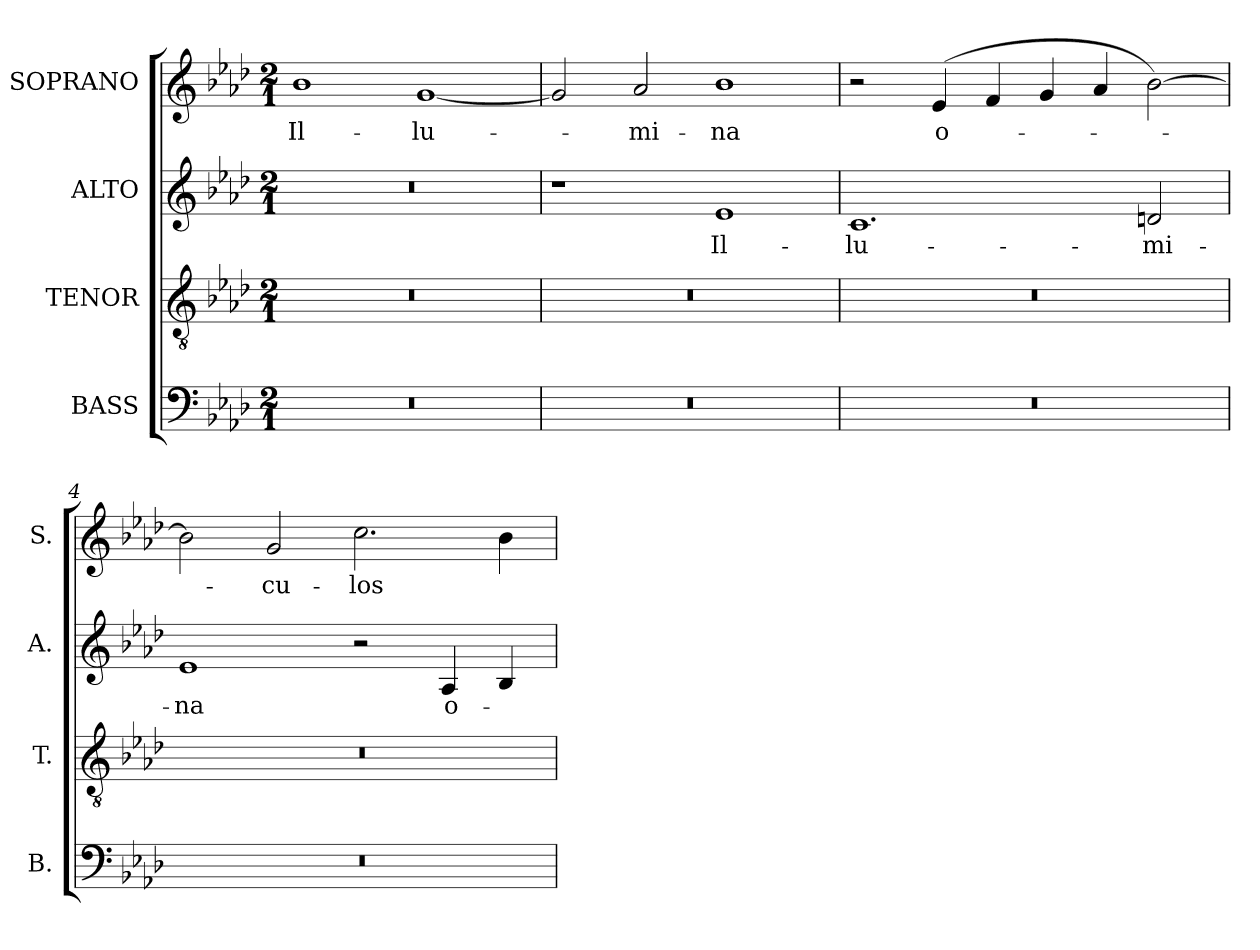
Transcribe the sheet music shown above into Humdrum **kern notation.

**kern	**kern	**kern	**text	**kern	**text
*part4	*part3	*part2	*part2	*part1	*part1
*staff4	*staff3	*staff2	*staff2	*staff1	*staff1
*I"BASS	*I"TENOR	*I"ALTO	*	*I"SOPRANO	*
*I'B.	*I'T.	*I'A.	*	*I'S.	*
!!LO:PB:g=z
*clefF4	*clefGv2	*clefG2	*	*clefG2	*
*	*ITrd7c12	*	*	*	*
*k[b-e-a-d-]	*k[b-e-a-d-]	*k[b-e-a-d-]	*	*k[b-e-a-d-]	*
*A-:	*A-:	*A-:	*	*A-:	*
*M2/1	*M2/1	*M2/1	*	*M2/1	*
*MM208	*MM208	*MM208	*	*MM208	*
=1	=1	=1	=1	=1	=1
!LO:N:vis=1	!LO:N:vis=1	!LO:N:vis=1	!	!	!
!	!	!	!	!	!LO:LY:b:color=#000000
0r	0r	0r	.	1b-i	Il-
!	!	!	!	!	!LO:LY:b:color=#000000
.	.	.	.	[1gi	-lu-
=2	=2	=2	=2	=2	=2
!LO:N:vis=1	!LO:N:vis=1	!	!	!	!
0r	0r	1r	.	2gi/]	.
!	!	!	!	!	!LO:LY:b:color=#000000
.	.	.	.	2a-i/	-mi-
!	!	!	!LO:LY:b:color=#000000	!	!
!	!	!	!	!	!LO:LY:b:color=#000000
.	.	1e-i	Il-	1b-i	-na
=3	=3	=3	=3	=3	=3
!LO:N:vis=1	!LO:N:vis=1	!	!	!	!
!	!	!	!LO:LY:b:color=#000000	!	!
0r	0r	1.ci	-lu-	2r	.
!	!	!	!	!	!LO:LY:b:color=#000000
.	.	.	.	(4e-i/	o-
.	.	.	.	4fi/	.
.	.	.	.	4gi/	.
.	.	.	.	4a-i/	.
!	!	!	!LO:LY:b:color=#000000	!	!
.	.	2dni/	-mi-	[2b-i\)	.
=4	=4	=4	=4	=4	=4
!LO:N:vis=1	!LO:N:vis=1	!	!	!	!
!	!	!	!LO:LY:b:color=#000000	!	!
0r	0r	1e-i	-na	2b-i\]	.
!	!	!	!	!	!LO:LY:b:color=#000000
.	.	.	.	2gi/	-cu-
!	!	!	!	!	!LO:LY:b:color=#000000
.	.	2r	.	2.cci\	-los
!	!	!	!LO:LY:b:color=#000000	!	!
.	.	4A-i/	o-	.	.
.	.	4B-i/	.	4b-i\	.
=	=	=	=	=	=
*-	*-	*-	*-	*-	*-
